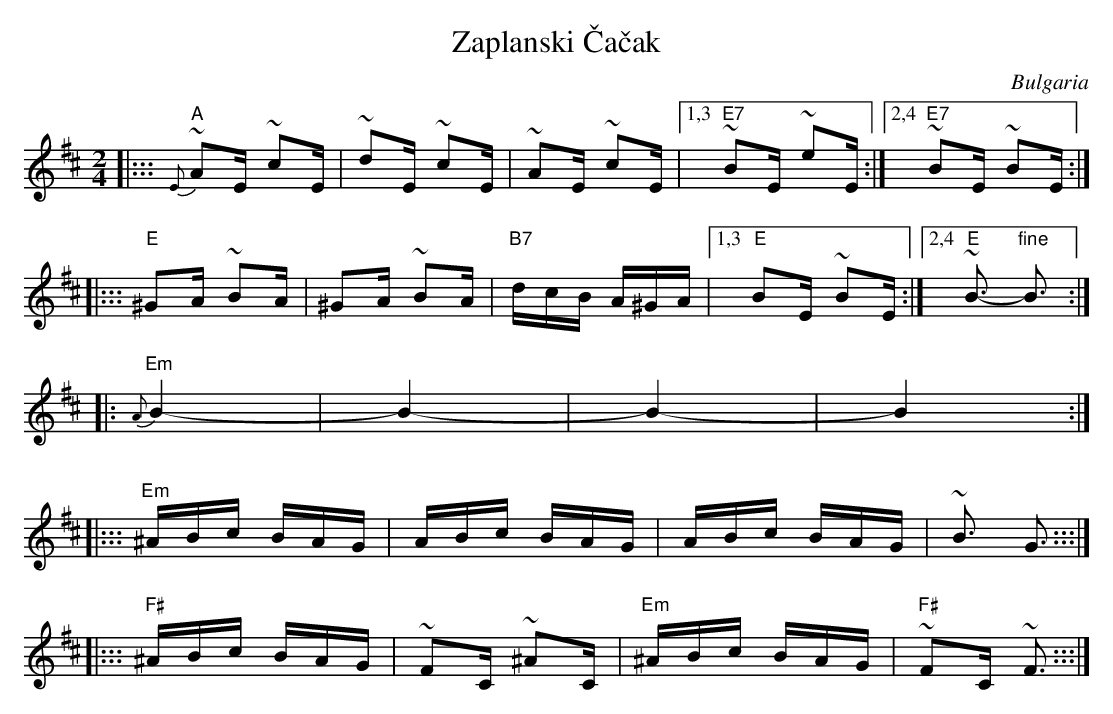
X:1
T: Zaplanski \vCa\vcak
O: Bulgaria
M: 2/4
L: 1/16
K: AMix
|::: "A"{E}~A2E ~c2E | ~d2E ~c2E | ~A2E ~c2E |1,3 "E7"~B2E ~e2E :|2,4 "E7"~B2E ~B2E :|
|::: "E"^G2A ~B2A | ^G2A ~B2A | "B7"dcB A^GA |1,3 "E"B2E ~B2E :|2,4 "E"~B3- "fine"B3 :|
|: "Em"{A}B4- | B4- | B4- | B4 :|
P:
|::: "Em"^ABc BAG | ABc BAG | ABc BAG | ~B3 G3 :::|
|::: "F#"^ABc BAG | ~F2C ~^A2C | "Em"^ABc BAG | "F#"~F2C ~F3 :::|
